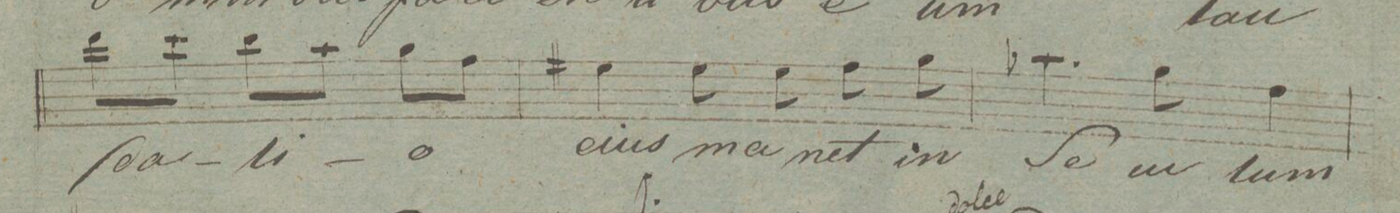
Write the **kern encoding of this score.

**kern	**text	**dynam
*I"Alto.	*	*
*clefC3	*	*
*k[f#]	*	*
*M3/4	*	*
8ee\L	-da-	.
8dd\J	.	.
8cc\L	-li-	.
8b\J	.	.
8a\L	-o	.
8g\J	.	.
=101	=101	=101
4f#\	e-	.
8f#\	-ius	.
8f#\	ma-	.
8g\	-net	.
8a\	in	.
=102	=102	=102
4.b-X\	Se-	.
8a\	-cu-	.
4g\	-lum	.
=103	=103	=103
*-	*-	*-
